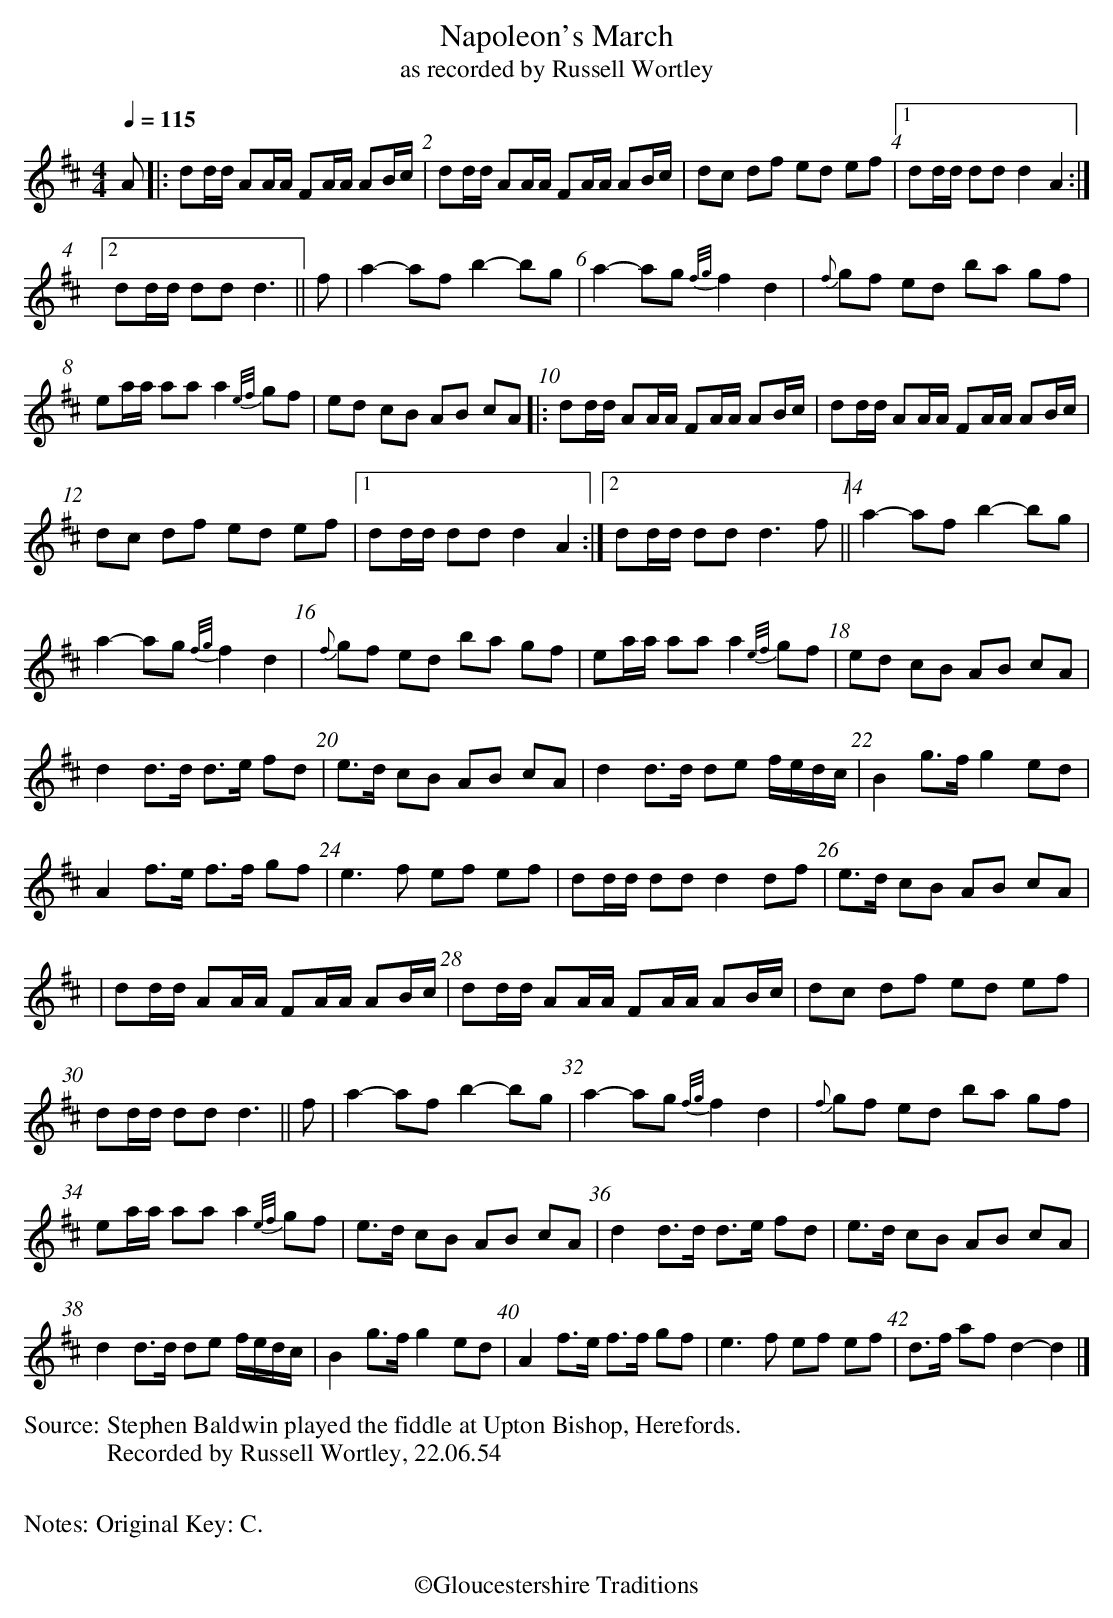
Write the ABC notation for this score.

X:1
T:Napoleon's March
T:as recorded by Russell Wortley
Q:1/4=115
M:4/4
L:1/8
K:D
A|:dd/d/ AA/A/ FA/A/ AB/c/ | dd/d/ AA/A/ FA/A/ AB/c/ | dc df ed ef |1 dd/d/ dd d2 A2 :|2
dd/d/ dd d3 || f | a2- af b2- bg | a2- ag {f/g/ }f2 d2 | {f }gf ed ba gf |
ea/a/ aa a2 {e/f/ }gf | ed cB AB cA |: dd/d/ AA/A/ FA/A/ AB/c/ | dd/d/ AA/A/ FA/A/ AB/c/ |
dc df ed ef |1 dd/d/ dd d2 A2 :|2dd/d/ dd d3 f || a2-af b2-bg |
a2- ag {f/g/ }f2 d2 | {f }gf ed ba gf |ea/a/ aa a2 {e/f/ }gf | ed cB AB cA |
d2 d>d d>e fd | e>d cB AB cA |d2 d>d de f/e/d/c/ | B2 g>f g2 ed |
 A2 f>e f>f gf | e3 f ef ef|dd/d/ dd d2 df | e>d cB AB cA |
| dd/d/ AA/A/ FA/A/ AB/c/ | dd/d/ AA/A/ FA/A/ AB/c/ | dc df ed ef |
dd/d/ dd d3 || f | a2- af b2- bg | a2- ag {f/g/ }f2 d2 | {f }gf ed ba gf |
ea/a/ aa a2 {e/f/}gf | e>d cB AB cA | d2 d>d d>e fd | e>d cB AB cA |
d2 d>d de f/e/d/c/ | B2 g>f g2 ed | A2 f>e f>f gf | e3 f ef ef| d>f af d2- d2 |]
